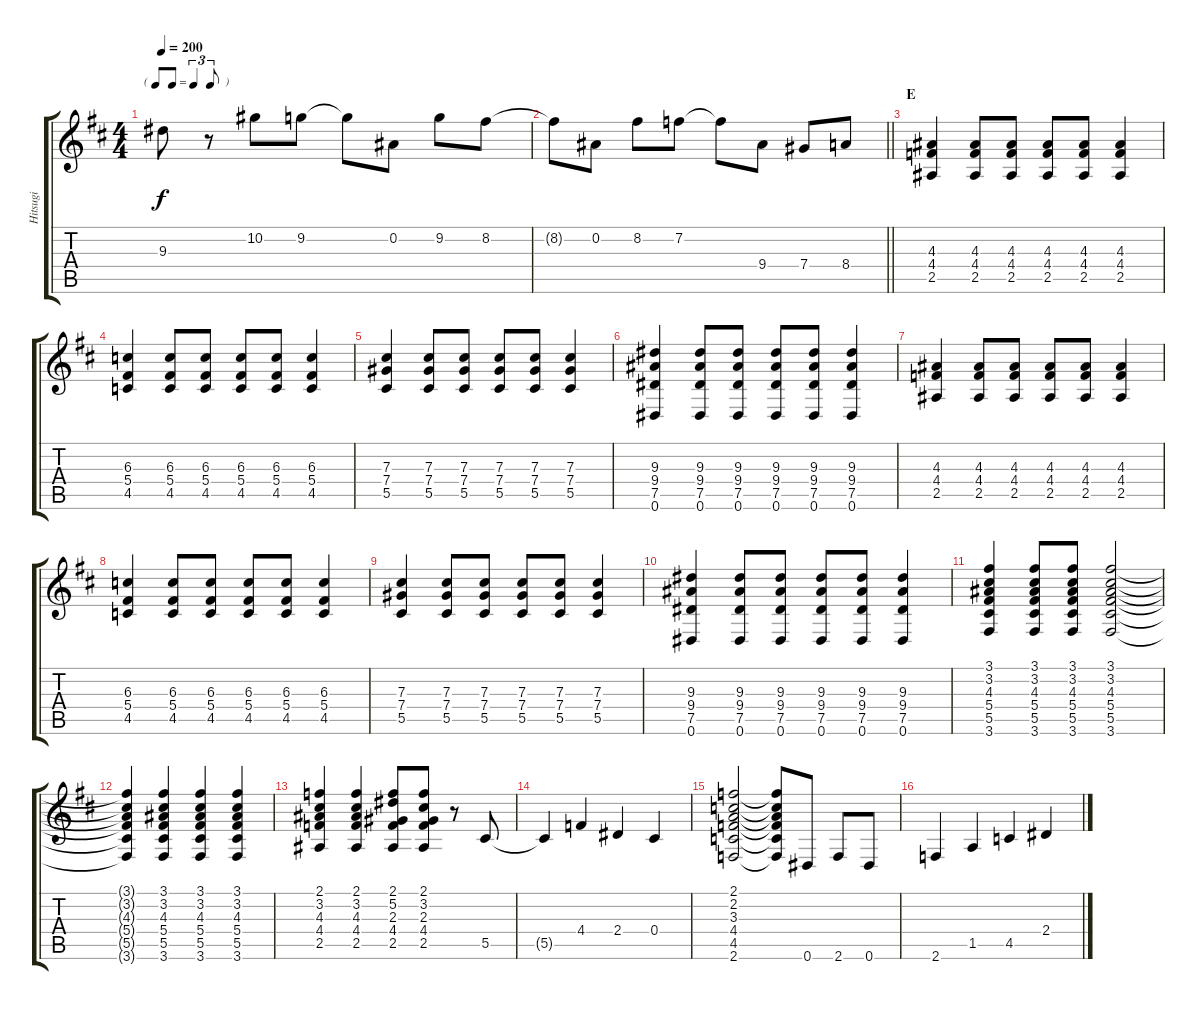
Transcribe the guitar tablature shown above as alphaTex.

\track ("Hitsugi" "Hitsugi") {instrument overdrivenguitar}
\staff {score tabs}
\tuning (Eb4 Bb3 Gb3 Db3 Ab2 Eb2) {hide}
\ts (4 4)
\tf triplet8th
\tempo 200
\clef g2
\ks d
9.3.8{dy f} r.8 10.2.8 9.2.8 9.2{t}.8 0.2.8 9.2.8 8.2.8 |
\barLineRight lightlight
8.2{t}.8 0.2.8 8.2.8 7.2.8 7.2{t}.8 9.4.8 7.4.8 8.4.8 |
\section ("" "E")
(4.3 4.4 2.5).4 (4.3 4.4 2.5).8 (4.3 4.4 2.5).8 (4.3 4.4 2.5).8 (4.3 4.4 2.5).8 (4.3 4.4 2.5).4 |
(6.3 5.4 4.5).4 (6.3 5.4 4.5).8 (6.3 5.4 4.5).8 (6.3 5.4 4.5).8 (6.3 5.4 4.5).8 (6.3 5.4 4.5).4 |
(7.3 7.4 5.5).4 (7.3 7.4 5.5).8 (7.3 7.4 5.5).8 (7.3 7.4 5.5).8 (7.3 7.4 5.5).8 (7.3 7.4 5.5).4 |
(9.3 9.4 7.5 0.6).4 (9.3 9.4 7.5 0.6).8 (9.3 9.4 7.5 0.6).8 (9.3 9.4 7.5 0.6).8 (9.3 9.4 7.5 0.6).8 (9.3 9.4 7.5 0.6).4 |
(4.3 4.4 2.5).4 (4.3 4.4 2.5).8 (4.3 4.4 2.5).8 (4.3 4.4 2.5).8 (4.3 4.4 2.5).8 (4.3 4.4 2.5).4 |
(6.3 5.4 4.5).4 (6.3 5.4 4.5).8 (6.3 5.4 4.5).8 (6.3 5.4 4.5).8 (6.3 5.4 4.5).8 (6.3 5.4 4.5).4 |
(7.3 7.4 5.5).4 (7.3 7.4 5.5).8 (7.3 7.4 5.5).8 (7.3 7.4 5.5).8 (7.3 7.4 5.5).8 (7.3 7.4 5.5).4 |
(9.3 9.4 7.5 0.6).4 (9.3 9.4 7.5 0.6).8 (9.3 9.4 7.5 0.6).8 (9.3 9.4 7.5 0.6).8 (9.3 9.4 7.5 0.6).8 (9.3 9.4 7.5 0.6).4 |
(3.1 3.2 4.3 5.4 5.5 3.6).4 (3.1 3.2 4.3 5.4 5.5 3.6).8 (3.1 3.2 4.3 5.4 5.5 3.6).8 (3.1 3.2 4.3 5.4 5.5 3.6).2 |
(3.1{t} 3.2{t} 4.3{t} 5.4{t} 5.5{t} 3.6{t}).4 (3.1 3.2 4.3 5.4 5.5 3.6).4 (3.1 3.2 4.3 5.4 5.5 3.6).4 (3.1 3.2 4.3 5.4 5.5 3.6).4 |
(2.1 3.2 4.3 4.4 2.5).4 (2.1 3.2 4.3 4.4 2.5).4 (2.1 5.2 2.3 4.4 2.5).8 (2.1 3.2 2.3 4.4 2.5).8 r.8 5.5.8 |
5.5{t}.4 4.4.4 2.4.4 0.4.4 |
(2.1 2.2 3.3 4.4 4.5 2.6).2 (2.1{t} 2.2{t} 3.3{t} 4.4{t} 4.5{t} 2.6{t}).8 0.6.8 2.6.8 0.6.8 |
2.6.4 1.5.4 4.5.4 2.4.4
